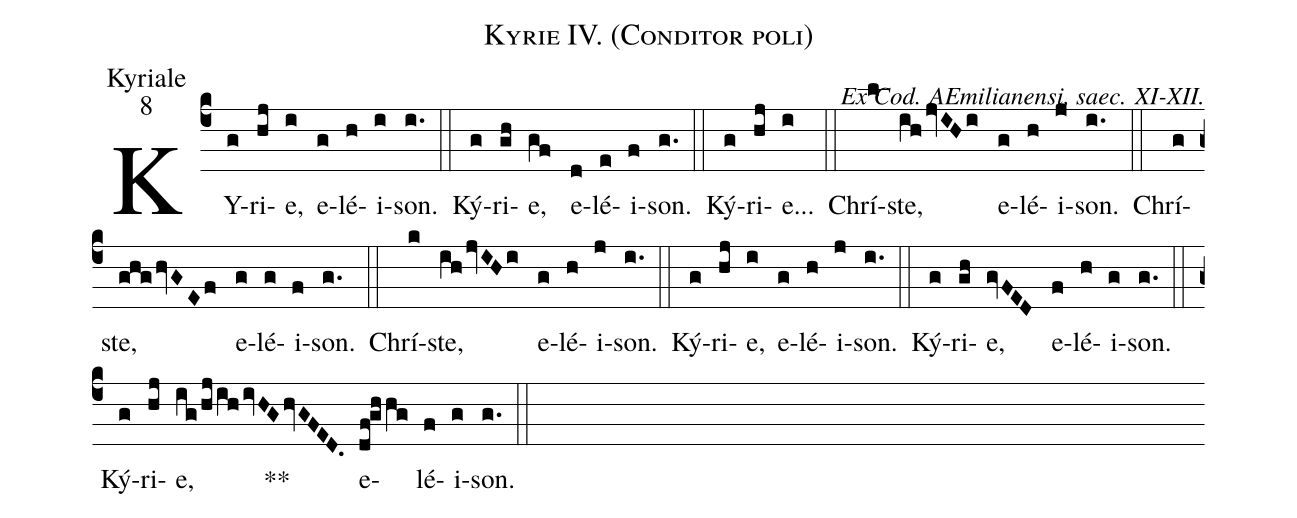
name:Kyrie IV. (Conditor poli);
office-part:Kyriale;
mode:8;
commentary:Ex Cod. AEmilianensi, saec. XI-XII.;
%%
(c4) KY(g)ri(hj)e,(i) e(g)lé(h)i(i)son.(i.) (::)
Ký(g)ri(gh)e,(gf) e(d)lé(e)i(f)son.(g.) (::)
Ký(g)ri(hj)e...(i) (::)
Chrí(l)ste,(ih/jvIHi) e(g)lé(h)i(j)son.(i.) (::)
Chrí(g)ste,(ghg/hvGEf) e(g)lé(g)i(f)son.(g.) (::)
Chrí(k)ste,(ih/jvIHi) e(g)lé(h)i(j)son.(i.) (::)
Ký(g)ri(hj)e,(i) e(g)lé(h)i(j)son.(i.) (::)
Ký(g)ri(gh)e,(gvFED) e(f)lé(h)i(g)son.(g.) (::)
Ký(g)ri(hj)e,(ig/hj/ih/ivHG/hvGFED.0) **() e(df!ghhg)lé(f)i(g)son.(g.) (::)
